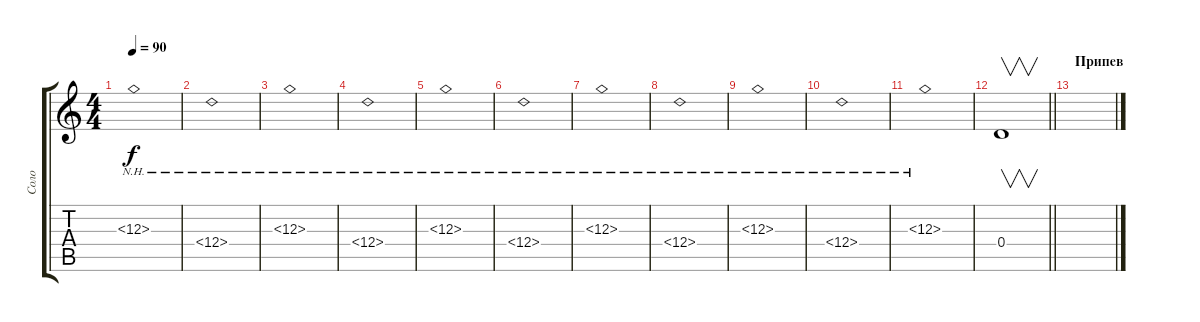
\track ("Соло" "Соло") {instrument electricguitarjazz}
\staff {score tabs}
\tuning (E4 B3 G3 D3 A2 E2) {hide}
\ts (4 4)
\tempo 90
\clef g2
\ks c
12.3{nh}.1{dy f} |
12.4{nh}.1 |
12.3{nh}.1 |
12.4{nh}.1 |
12.3{nh}.1 |
12.4{nh}.1 |
12.3{nh}.1 |
12.4{nh}.1 |
12.3{nh}.1 |
12.4{nh}.1 |
12.3{nh}.1 |
\barLineRight lightlight
0.4.1{v} |
\section ("" "Припев")
